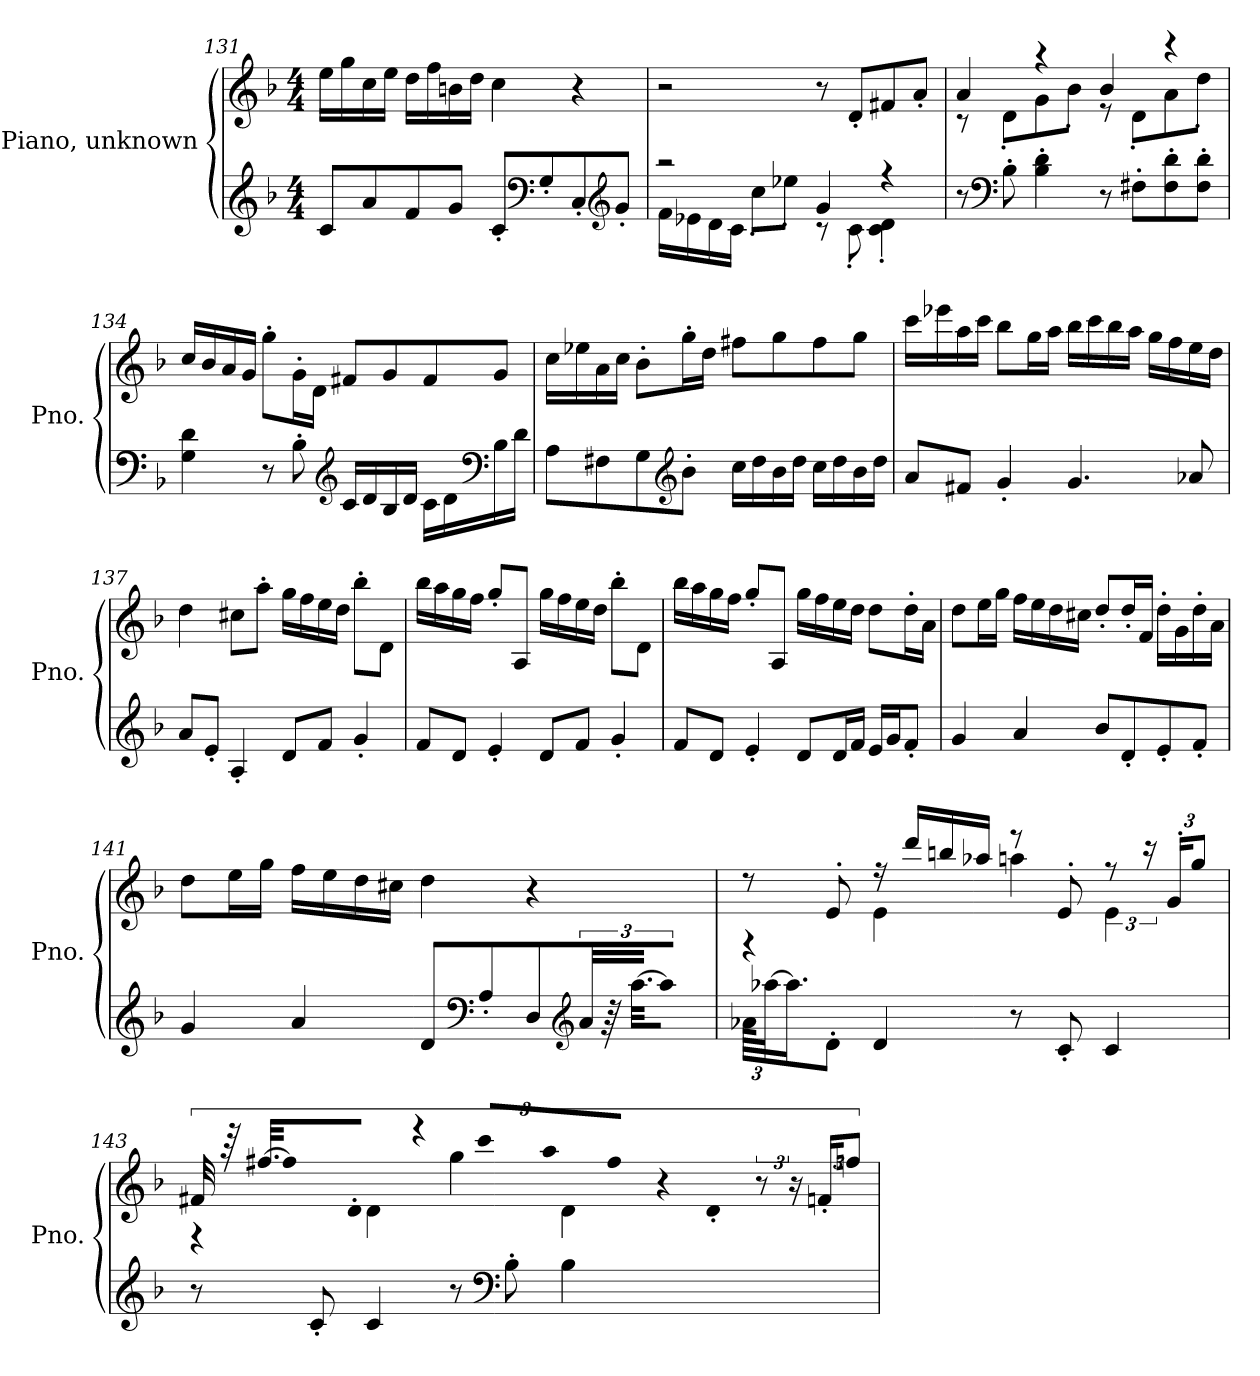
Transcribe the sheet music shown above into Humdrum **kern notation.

**kern	**kern
*part1	*part1
*staff2	*staff1
*I"Piano, unknown	*
*I'Pno.	*
!!LO:LB:g=z
*clefG2	*clefG2
*k[b-]	*k[b-]
*M4/4	*M4/4
=131	=131
8c/L	16ee\LL
.	16gg\
8a/	16cc\
.	16ee\JJ
8f/	16dd\LL
.	16ff\
8g/J	16bn\
.	16dd\JJ
8c'/L	4cc\
*clefF4	*
8G'/	.
8C'/	4r
*clefG2	*
8g'/J	.
=132	=132
*^	*
2r	16f\LL	2r
.	16e-X\	.
.	16d\	.
.	16c\JJ	.
.	8cc'\L	.
.	8ee-X'\J	.
4g/	8r	8r
.	8c'\	8d'/L
4r	4c\' 4d\'	8f#X/
.	.	8a'/J
*v	*v	*
=133	=133
*	*^
8r	4a/	8r
*clefF4	*	*
8B-'\	.	8d'\L
4B-\' 4d\'	4r	8g\
.	.	8b-'\J
8r	4b-/	8r
8F#X'\L	.	8d'\L
8F#\' 8d\'	4r	8a\
8F#\' 8d\'J	.	8dd'\J
*	*v	*v
!!LO:LB:g=z
=134	=134
4G\ 4d\	16cc/LL
.	16b-/
.	16a/
.	16g/JJ
8r	8gg'\L
8B-'\	16g'\L
.	16d\JJ
*clefG2	*
16c/LL	8f#X/L
16d/	.
16B-/	8g/
16d/JJ	.
16c\LL	8f#/
16d\	.
*clefF4	*
16B-\	8g/J
16d\JJ	.
=135	=135
8A\L	16cc\LL
.	16ee-X\
8F#X\	16a\
.	16cc\JJ
8G\	8b-'\L
*clefG2	*
8b-'\J	16gg'\L
.	16dd\JJ
16cc\LL	8ff#X\L
16dd\	.
16b-\	8gg\
16dd\JJ	.
16cc\LL	8ff#\
16dd\	.
16b-\	8gg\J
16dd\JJ	.
!!LO:LB:g=z
=136	=136
8a/L	16ccc\LL
.	16eee-X\
8f#X/J	16aa\
.	16ccc\JJ
4g'/	8bb-\L
.	16gg\L
.	16aa\JJ
4.g/	16bb-\LL
.	16ccc\
.	16bb-\
.	16aa\JJ
.	16gg\LL
.	16ff\
8a-X/	16ee\
.	16dd\JJ
=137	=137
8a/L	4dd\
8e'/J	.
4A'/	8cc#X\L
.	8aa'\J
8d/L	16gg\LL
.	16ff\
8f/J	16ee\
.	16dd\JJ
4g'/	8bb-'\L
.	8d\J
=138	=138
8f/L	16bb-\LL
.	16aa\
8d/J	16gg\
.	16ff\JJ
4e'/	8gg'/L
.	8A/J
8d/L	16gg\LL
.	16ff\
8f/J	16ee\
.	16dd\JJ
4g'/	8bb-'\L
.	8d\J
!!LO:LB:g=z
=139	=139
8f/L	16bb-\LL
.	16aa\
8d/J	16gg\
.	16ff\JJ
4e'/	8gg'/L
.	8A/J
8d/L	16gg\LL
.	16ff\
16d/L	16ee\
16f/JJ	16dd\JJ
16e/LL	8dd\L
16g/J	.
8f'/J	16dd'\L
.	16a\JJ
=140	=140
4g/	8dd\L
.	16ee\L
.	16gg\JJ
4a/	16ff\LL
.	16ee\
.	16dd\
.	16cc#X\JJ
8b-/L	8dd'/L
8d'/	16dd'/L
.	16f/JJ
8e'/	16dd'\LL
.	16g\
8f'/J	16dd'\
.	16a\JJ
!!LO:PB:g=z
=141	=141
4g/	8dd\L
.	16ee\L
.	16gg\JJ
4a/	16ff\LL
.	16ee\
.	16dd\
.	16cc#X\JJ
8d/L	4dd\
*clefF4	*
8A'/	.
8D/	4r
*clefG2	*
48a/Jkk	.
96r	.
[48.aa\KLL	.
16aa\JJ]	.
=142	=142
*Xbrackettup	*
*	*^
96a-X\KLLL	8r	4r
[48aa-X\J	.	.
16.aa-\J]	.	.
8d'\J	8e'/	.
4d/	16r	4e\
.	16ddd/LL	.
.	16bbn/	.
.	16aa-X/JJ	.
8r	8r	4aan\
8c'/	8e'/	.
4c/	12r	4e\
.	24r	.
.	24g'/KL	.
.	12gg/J	.
!!LO:LB:g=z	!!
=143	=143	=143
8r	48f#X/	4r
.	96r	.
.	[48.ff#X/KLL	.
.	16ff#/J]	.
8c'/	8d'/J	.
4c/	16r	4d\
.	16ccc/LL	.
.	16aa/	.
.	16ff#/JJ	.
8r	8r	4gg\
*clefF4	*	*
8B-'\	8d'/	.
4B-\	12r	4d\
.	24r	.
.	24fn'/KL	.
.	12ffn/J	.
*	*v	*v
=	=
*-	*-
